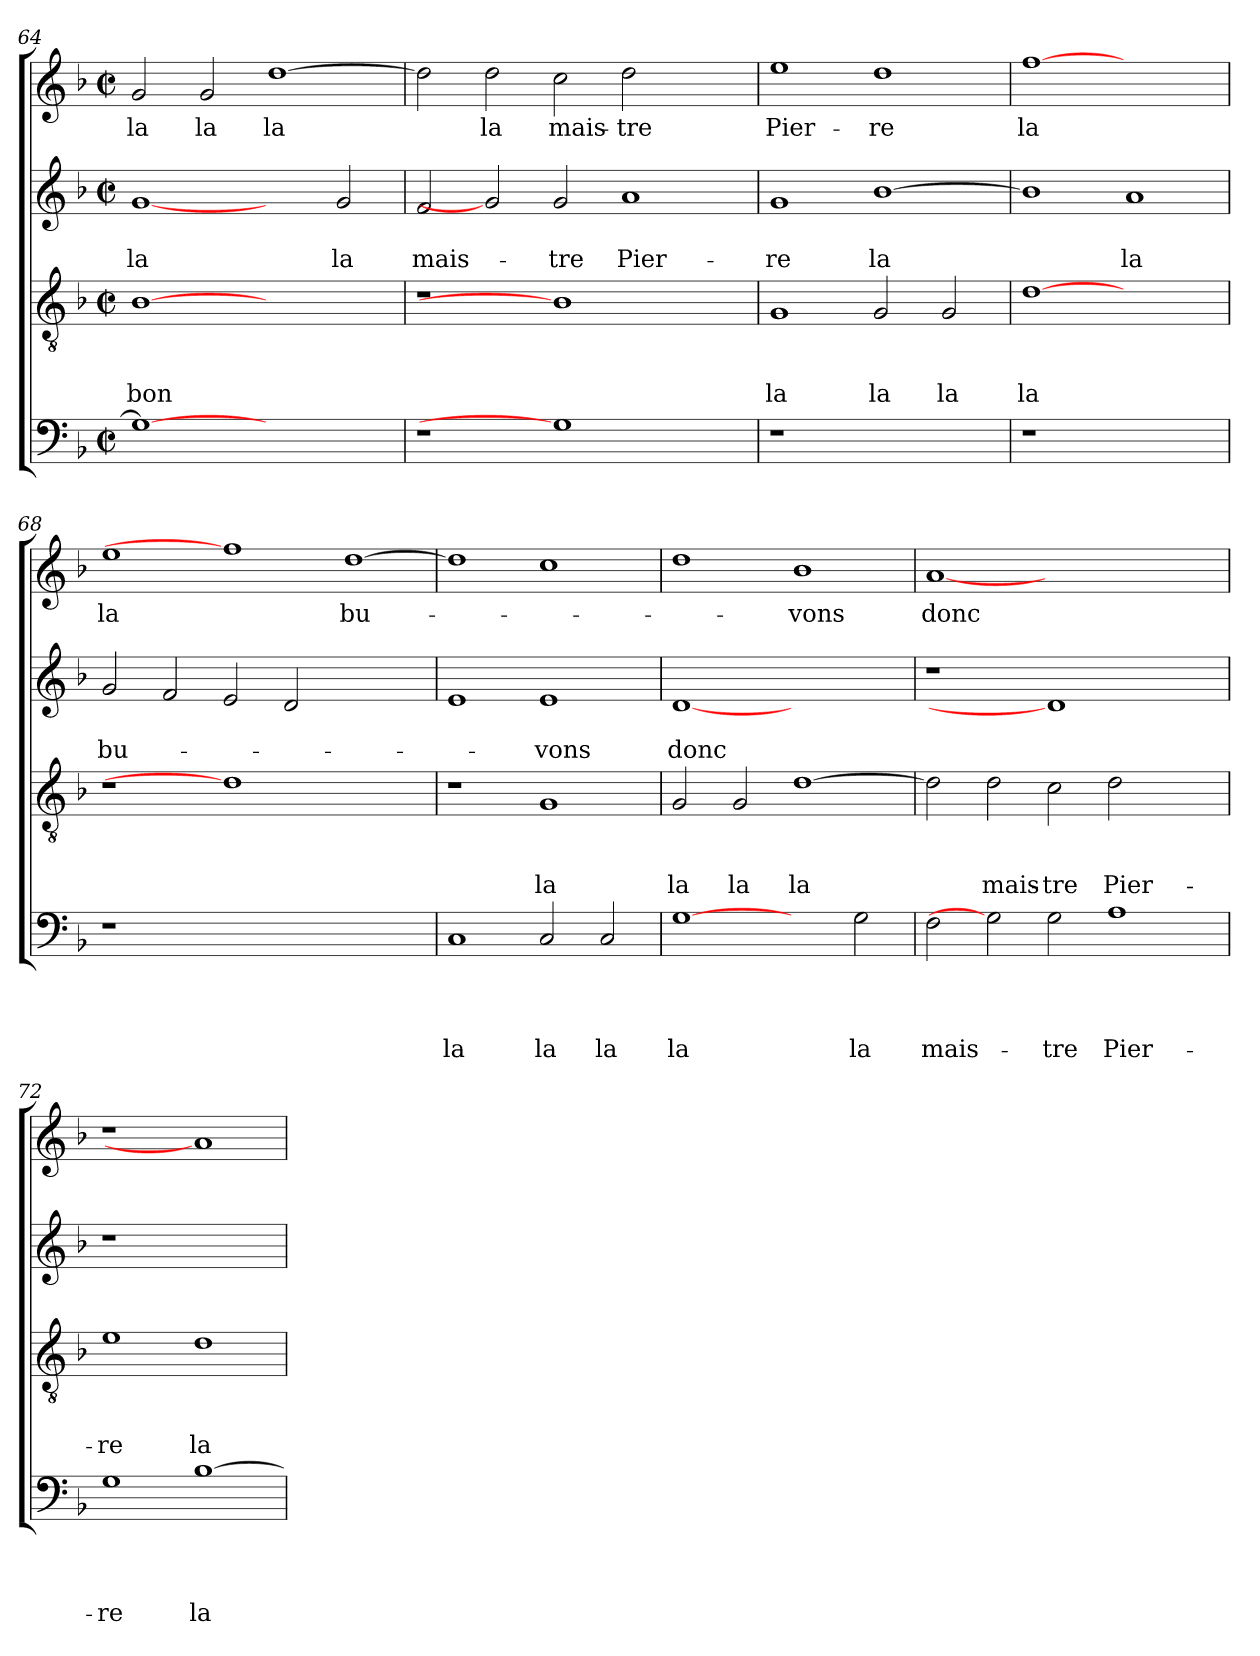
**kern	**text	**text	**text	**text	**kern	**text	**text	**text	**kern	**text	**text	**kern	**text
*part4	*part4	*part4	*part4	*part4	*part3	*part3	*part3	*part3	*part2	*part2	*part2	*part1	*part1
*staff4	*staff4	*staff4	*staff4	*staff4	*staff3	*staff3	*staff3	*staff3	*staff2	*staff2	*staff2	*staff1	*staff1
*clefF4	*	*	*	*	*clefGv2	*	*	*	*clefG2	*	*	*clefG2	*
*k[b-]	*	*	*	*	*k[b-]	*	*	*	*k[b-]	*	*	*k[b-]	*
*F:	*	*	*	*	*F:	*	*	*	*F:	*	*	*F:	*
*M2/2	*	*	*	*	*M2/2	*	*	*	*M2/2	*	*	*M2/2	*
*met(c|)	*	*	*	*	*met(c|)	*	*	*	*met(c|)	*	*	*met(c|)	*
=64	=64	=64	=64	=64	=64	=64	=64	=64	=64	=64	=64	=64	=64
1G_	.	.	.	.	[1B-	.	.	-bon	[1g	.	la	2g/	la
.	.	.	.	.	.	.	.	.	.	.	.	2g/	la
1ryy	.	.	.	.	1ryy	.	.	.	2ryy	.	.	[1dd	la
.	.	.	.	.	.	.	.	.	2g/	.	la	.	.
=65	=65	=65	=65	=65	=65	=65	=65	=65	=65	=65	=65	=65	=65
1r	.	.	.	.	1r	.	.	.	2f/	.	mais-	2dd\]	.
.	.	.	.	.	.	.	.	.	2g]	.	.	2dd\	la
1G]	.	.	.	.	1B-]	.	.	.	2g/	.	-tre	2cc\	mais-
.	.	.	.	.	.	.	.	.	1a	.	Pier-	2dd\	-tre
2ryy	.	.	.	.	2ryy	.	.	.	.	.	.	2ryy	.
=66	=66	=66	=66	=66	=66	=66	=66	=66	=66	=66	=66	=66	=66
1r	.	.	.	.	1G	.	.	la	1g	.	-re	1ee	Pier-
1ryy	.	.	.	.	2G/	.	.	la	[1b-	.	la	1dd	-re
.	.	.	.	.	2G/	.	.	la	.	.	.	.	.
!!LO:LB:g=z
=67	=67	=67	=67	=67	=67	=67	=67	=67	=67	=67	=67	=67	=67
1r	.	.	.	.	[1d	.	.	la	1b-]	.	.	[1ff	la
1ryy	.	.	.	.	1ryy	.	.	.	1a	.	la	1ryy	.
=68	=68	=68	=68	=68	=68	=68	=68	=68	=68	=68	=68	=68	=68
1r	.	.	.	.	1r	.	.	.	2g/	.	bu-	1ee	la
.	.	.	.	.	.	.	.	.	2f/	.	.	.	.
0ryy	.	.	.	.	1d]	.	.	.	2e/	.	.	1ff]	.
.	.	.	.	.	.	.	.	.	2d/	.	.	.	.
.	.	.	.	.	1ryy	.	.	.	1ryy	.	.	[1dd	bu-
=69	=69	=69	=69	=69	=69	=69	=69	=69	=69	=69	=69	=69	=69
1C	.	.	.	la	1r	.	.	.	1e	.	.	1dd]	.
2C/	.	.	.	la	1G	.	.	la	1e	.	-vons	1cc	.
2C/	.	.	.	la	.	.	.	.	.	.	.	.	.
=70	=70	=70	=70	=70	=70	=70	=70	=70	=70	=70	=70	=70	=70
[1G	.	.	.	la	2G/	.	.	la	[1d	.	donc	1dd	.
.	.	.	.	.	2G/	.	.	la	.	.	.	.	.
2ryy	.	.	.	.	[1d	.	.	la	1ryy	.	.	1b-	-vons
2G\	.	.	.	la	.	.	.	.	.	.	.	.	.
=71	=71	=71	=71	=71	=71	=71	=71	=71	=71	=71	=71	=71	=71
2F\	.	.	.	mais-	2d\]	.	.	.	1r	.	.	[1a	donc
2G]	.	.	.	.	2d\	.	.	mais-	.	.	.	.	.
2G\	.	.	.	-tre	2c\	.	.	-tre	1d]	.	.	1.ryy	.
1A	.	.	.	Pier-	2d\	.	.	Pier-	.	.	.	.	.
.	.	.	.	.	2ryy	.	.	.	2ryy	.	.	.	.
=72	=72	=72	=72	=72	=72	=72	=72	=72	=72	=72	=72	=72	=72
1G	.	.	.	-re	1e	.	.	-re	1r	.	.	1r	.
[1B-	.	.	.	la	1d	.	.	la	1ryy	.	.	1a]	.
=	=	=	=	=	=	=	=	=	=	=	=	=	=
*-	*-	*-	*-	*-	*-	*-	*-	*-	*-	*-	*-	*-	*-
